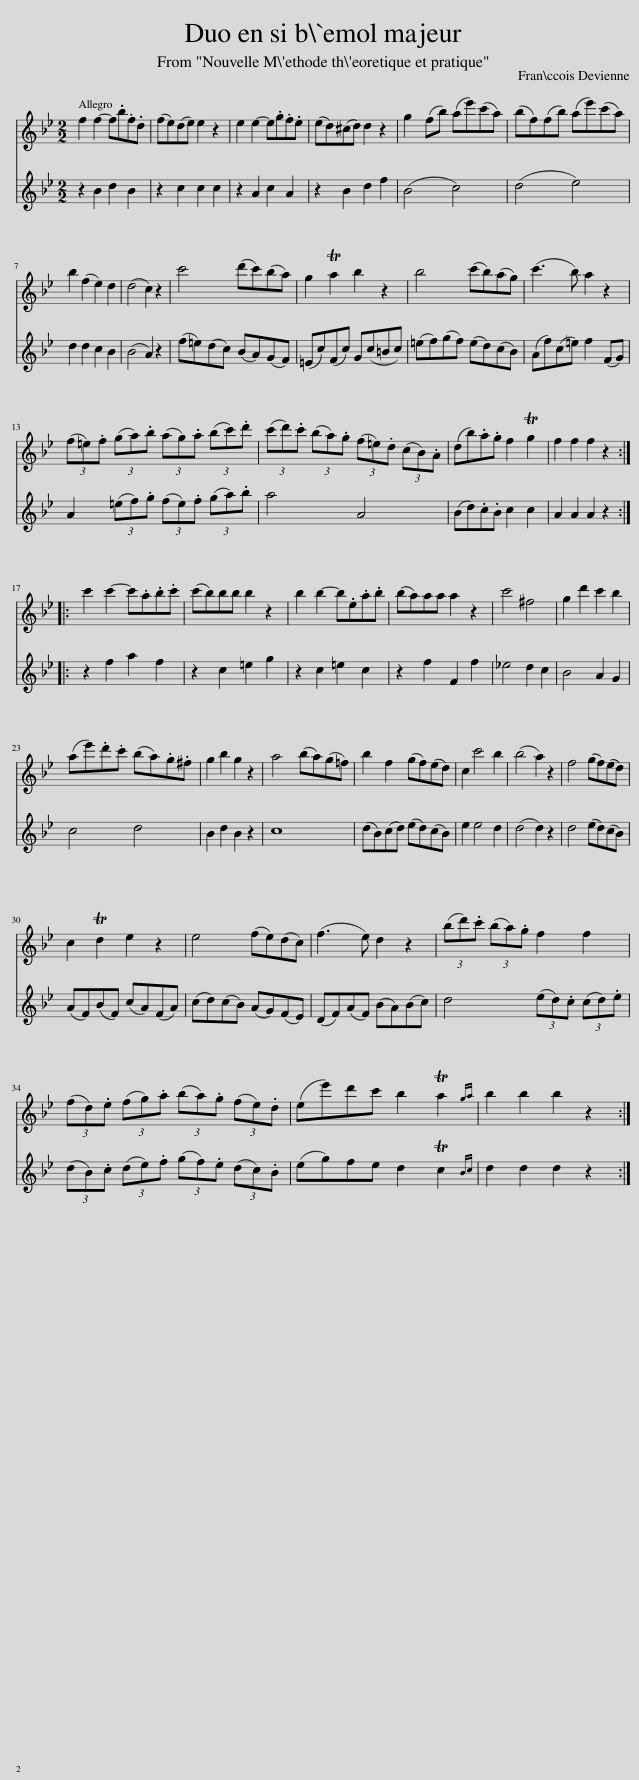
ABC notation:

X:1
%%score 1 2
L:1/8
M:2/2
I:linebreak $
K:Bb
V:1 treble
V:2 treble
V:1
 f2 f2- f.b.f.d | (fe)(de) e2 z2 | e2 e2- e.g.f.e | (ed)(^cd) d2 z2 | g2 (fb) (ae')(c'a) | %5
 (bf)(fb) (ae')(c'a) |$ b2 (f2 e2) d2 | (d4 c2) z2 | c'4 (d'c')(ba) | g2 Ta2 b2 z2 | %10
 b4 (c'b)(ag) | (c'3 b) a2 z2 |$ (3(f=e).f (3(ga).b (3(ag).a (3(bc').d' | (3(c'd').c' (3(ba).g (3(f=e).d (3(cB).A | (db).a.g f2 Tg2 | %15
 f2 f2 f2 z2 ::$ c'2 c'2- c'.a.b.c' | (c'b)bb b2 z2 | b2 b2- b.e.a.b | (ba)aa a2 z2 | %20
 c'4 ^f4 | g2 d'2 c'2 b2 |$ (ae').d'.c' (ba).g.^f | g2 b2 g2 z2 | a4 (ba)(g=f) | %25
 b2 f2 (gf)(ed) | c2 c'4 b2 | (b4 a2) z2 | f4 (gf)(ed) |$ c2 Td2 e2 z2 | %30
 e4 (fe)(dc) | (f3 e) d2 z2 | (3(bd').c' (3(ba).g f2 f2 |$ (3(fd).e (3(fg).a (3(ba).g (3(fe).d | (ee')d'c' b2 Ta2{ga} | %35
 b2 b2 b2 z2 :| %36
V:2
 z2 B2 d2 B2 | z2 c2 c2 c2 | z2 A2 c2 A2 | z2 B2 d2 f2 | (B4 c4) | %5
 (d4 e4) |$ d2 d2 c2 B2 | (B4 A2) z2 | (f=e)(dc) (BA)(GF) | (=Ec)(Fc) G(c=Bc) | %10
 (=ef)(gf) (ed)(cB) | (Af)(c=e) f2 (FG) |$ A2 (3(=ef).g (3(fe).f (3(ga).b | a4 A4 | (Bd).c.B c2 c2 | %15
 A2 A2 A2 z2 ::$ z2 f2 a2 f2 | z2 c2 =e2 g2 | z2 c2 =e2 c2 | z2 f2 F2 f2 | %20
 _e4 d2 c2 | B4 A2 G2 |$ c4 d4 | B2 d2 B2 z2 | c8 | %25
 (dB)(cd) (ed)(cB) | e2 e4 d2 | (d4 d2) z2 | d4 (ed)(cB) |$ (AF)(BF) (cA)(FA) | %30
 (cd)(cB) (AG)(FE) | (DF)(AF) (BA)(Bc) | d4 (3(ed).c (3(cd).e |$ (3(dB).c (3(de).f (3(gf).e (3(dc).B | (eg)fe d2 Tc2{Bc} | %35
 d2 d2 d2 z2 :| %36
